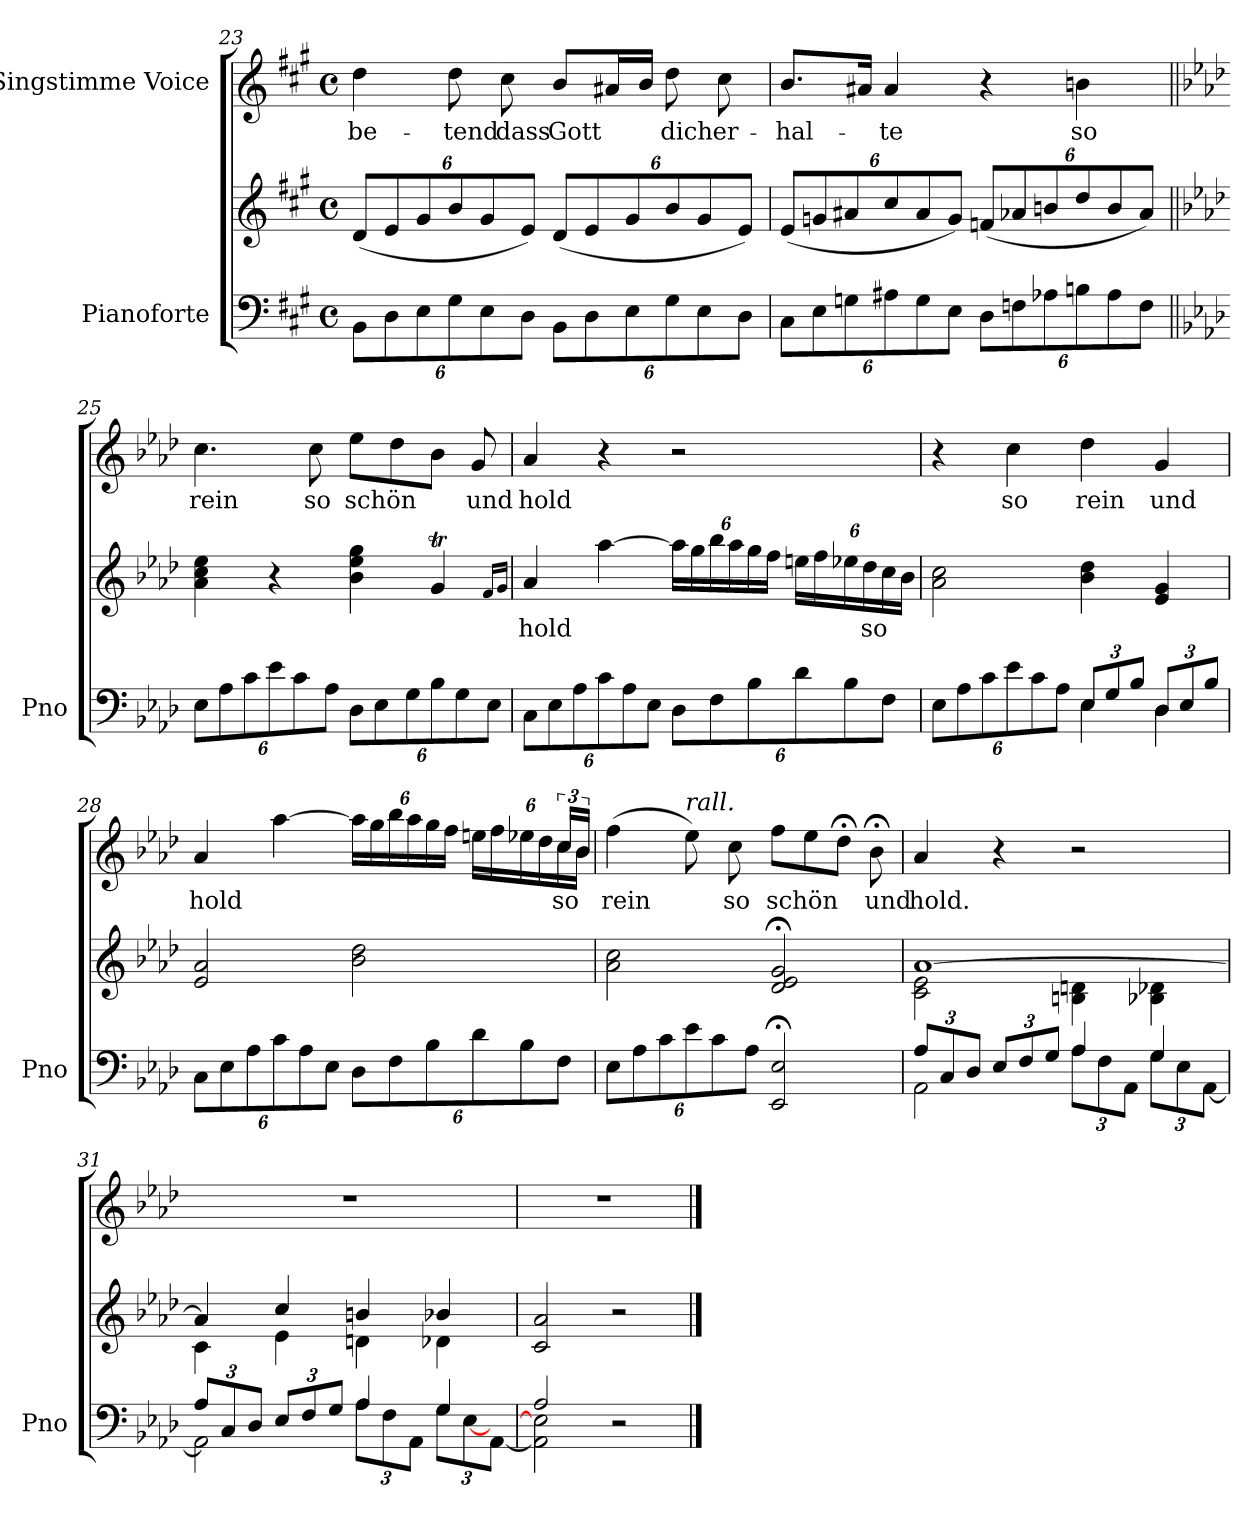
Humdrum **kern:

**kern	**kern	**text	**kern	**text
*part2	*part2	*part2	*part1	*part1
*staff3	*staff2	*staff2	*staff1	*staff1
*I"Pianoforte	*	*	*I"Singstimme Voice	*
*I'Pno	*	*	*	*
*clefF4	*clefG2	*	*clefG2	*
*k[f#c#g#]	*k[f#c#g#]	*	*k[f#c#g#]	*
*M4/4	*M4/4	*	*M4/4	*
*met(c)	*met(c)	*	*met(c)	*
=23	=23	=23	=23	=23
!	!	!	!	!LO:LY:b
12BB\L	(12d/L	.	4dd\	be-
12D\	12e/	.	.	.
12E\	12g#/	.	.	.
!	!	!	!	!LO:LY:b
12G#\	12b/	.	8dd\	-tend
12E\	12g#/	.	.	.
!	!	!	!	!LO:LY:b
.	.	.	8cc#\	dass
12D\J	12e/J)	.	.	.
!	!	!	!	!LO:LY:b
12BB\L	(12d/L	.	8b/L	Gott
12D\	12e/	.	.	.
.	.	.	16a#X/L	.
12E\	12g#/	.	.	.
.	.	.	16b/JJ	.
!	!	!	!	!LO:LY:b
12G#\	12b/	.	8dd\	dich
12E\	12g#/	.	.	.
!	!	!	!	!LO:LY:b
.	.	.	8cc#\	er-
12D\J	12e/J)	.	.	.
!!LO:LB:g=z
=24	=24	=24	=24	=24
!	!	!	!	!LO:LY:b
12C#\L	(12e/L	.	8.b/L	-hal-
12E\	12gn/	.	.	.
12Gn\	12a#X/	.	.	.
.	.	.	16a#X/Jk	.
!	!	!	!	!LO:LY:b
12A#X\	12cc#/	.	4a#/	-te
12G\	12a#/	.	.	.
12E\J	12g/J)	.	.	.
12D\L	(12fn/L	.	4r	.
12Fn\	12a-X/	.	.	.
12A-X\	12bn/	.	.	.
!	!	!	!	!LO:LY:b
12Bn\	12dd/	.	4bn\	so
12A-\	12b/	.	.	.
12F\J	12a-/J)	.	.	.
=25||	=25||	=25||	=25||	=25||
*k[b-e-a-d-]	*k[b-e-a-d-]	*	*k[b-e-a-d-]	*
!	!	!	!	!LO:LY:b
12E-\L	4a-\ 4cc\ 4ee-\	.	4.cc\	rein
12A-\	.	.	.	.
12c\	.	.	.	.
12e-\	4r	.	.	.
12c\	.	.	.	.
!	!	!	!	!LO:LY:b
.	.	.	8cc\	so
12A-\J	.	.	.	.
!	!	!	!	!LO:LY:b
12D-\L	4b-\ 4ee-\ 4gg\	.	8ee-\L	schön
12E-\	.	.	.	.
.	.	.	8dd-\	.
12G\	.	.	.	.
12B-\	4gt/	.	8b-\J	.
12G\	.	.	.	.
!	!	!	!	!LO:LY:b
.	.	.	8g/	und
12E-\J	.	.	.	.
.	16qf/LL	.	.	.
.	16qg/JJ	.	.	.
!!LO:PB:g=z
=26	=26	=26	=26	=26
!	!	!LO:LY:b	!	!LO:LY:b
12C\L	4a-/	hold	4a-/	hold
12E-\	.	.	.	.
12A-\	.	.	.	.
12c\	[>4aa-\	.	4r	.
12A-\	.	.	.	.
12E-\J	.	.	.	.
12D-\L	24aa-\LL]	.	2r	.
.	24gg\	.	.	.
12F\	24bb-\	.	.	.
.	24aa-\	.	.	.
12B-\	24gg\	.	.	.
.	24ff\JJ	.	.	.
*	*Xbrackettup	*	*	*
12d-\	24een\LL	.	.	.
.	24ff\	.	.	.
12B-\	24ee-X\	.	.	.
.	24dd-\	.	.	.
!	!	!LO:LY:b	!	!
12F\J	24cc\	so	.	.
.	24b-\JJ	.	.	.
=27	=27	=27	=27	=27
*^	*	*	*	*
12E-\L	2ryy	2a-\ 2cc\	.	4r	.
12A-\	.	.	.	.	.
12c\	.	.	.	.	.
!	!	!	!	!	!LO:LY:b
12e-\	.	.	.	4cc\	so
12c\	.	.	.	.	.
12A-\J	.	.	.	.	.
*Xbrackettup	*	*	*	*	*
!	!	!	!	!	!LO:LY:b
12E-/L	4E-\	4b-\ 4dd-\	.	4dd-\	rein
12G/	.	.	.	.	.
12B-/J	.	.	.	.	.
!	!	!	!	!	!LO:LY:b
12D-/L	4D-\	4e-/ 4g/	.	4g/	und
12E-/	.	.	.	.	.
12B-/J	.	.	.	.	.
*v	*v	*	*	*	*
!!LO:LB:g=z
=28	=28	=28	=28	=28
*brackettup	*	*	*	*
!	!	!	!	!LO:LY:b
*	*	*	*^	*
12C\L	2e-/ 2a-/	.	4a-/	2.ryy	hold
12E-\	.	.	.	.	.
12A-\	.	.	.	.	.
12c\	.	.	[>4aa-\	.	.
12A-\	.	.	.	.	.
12E-\J	.	.	.	.	.
12D-\L	2b-\ 2dd-\	.	24aa-\LL]	.	.
.	.	.	24gg\	.	.
12F\	.	.	24bb-\	.	.
.	.	.	24aa-\	.	.
12B-\	.	.	24gg\	.	.
.	.	.	24ff\JJ	.	.
*	*	*	*Xbrackettup	*brackettup	*
12d-\	.	.	24een\LL	24ryy	.
.	.	.	24ff\	24ryy	.
12B-\	.	.	24ee-X\	24ryy	.
.	.	.	24dd-\	24ryy	.
!	!	!	!	!	!LO:LY:b
12F\J	.	.	24cc\	24cc/LL	so
.	.	.	24b-\JJ	24b-/JJ	.
!!LO:LB:g=z
=29	=29	=29	=29	=29	=29
!	!	!	!	!	!LO:LY:b
*	*	*	*v	*v	*
12E-\L	2a-\ 2cc\	.	(4ff\	rein
12A-\	.	.	.	.
12c\	.	.	.	.
!	!	!	!LO:TX:a:i:t=rall.	!
12e-\	.	.	8ee-\)	.
12c\	.	.	.	.
!	!	!	!	!LO:LY:b
.	.	.	8cc\	so
12A-\J	.	.	.	.
!	!	!	!	!LO:LY:b
2EE-/; 2E-/;	2d-/;< 2e-/;< 2g/;<	.	8ff\L	schön
.	.	.	8ee-\	.
.	.	.	8dd-;<\J	.
!	!	!	!	!LO:LY:b
.	.	.	8b-;<\	und
=30	=30	=30	=30	=30
*Xbrackettup	*	*	*	*
*^	*^	*	*	*
!	!	!	!	!	!	!LO:LY:b
12A-/L	2AA-\	[>1a-	2c\ 2e-\	.	4a-/	hold.
12C/	.	.	.	.	.	.
12D-/J	.	.	.	.	.	.
12E-/L	.	.	.	.	4r	.
12F/	.	.	.	.	.	.
12G/J	.	.	.	.	.	.
4A-/	12A-\L	.	4Bn\ 4dn\	.	2r	.
.	12F\	.	.	.	.	.
.	12AA-\J	.	.	.	.	.
4G/	12G\L	.	4B-X\ 4d-X\	.	.	.
.	12E-\	.	.	.	.	.
.	[12AA-\J	.	.	.	.	.
=31	=31	=31	=31	=31	=31	=31
12A-/L	2AA-\]	4a-/]	4c\	.	1r	.
12C/	.	.	.	.	.	.
12D-/J	.	.	.	.	.	.
12E-/L	.	4cc/	4e-\	.	.	.
12F/	.	.	.	.	.	.
12G/J	.	.	.	.	.	.
4A-/	12A-\L	4bn/	4dn\	.	.	.
.	12F\	.	.	.	.	.
.	12AA-\J	.	.	.	.	.
4G/	12G\L	4b-X/	4d-X\	.	.	.
.	[>12E-\	.	.	.	.	.
.	[12AA-\J	.	.	.	.	.
*	*	*v	*v	*	*	*
=32	=32	=32	=32	=32	=32
2A-/	2AA-\] 2E-\]	2c/ 2a-/	.	1r	.
2r	2ryy	2r	.	.	.
*v	*v	*	*	*	*
==	==	==	==	==
*-	*-	*-	*-	*-
